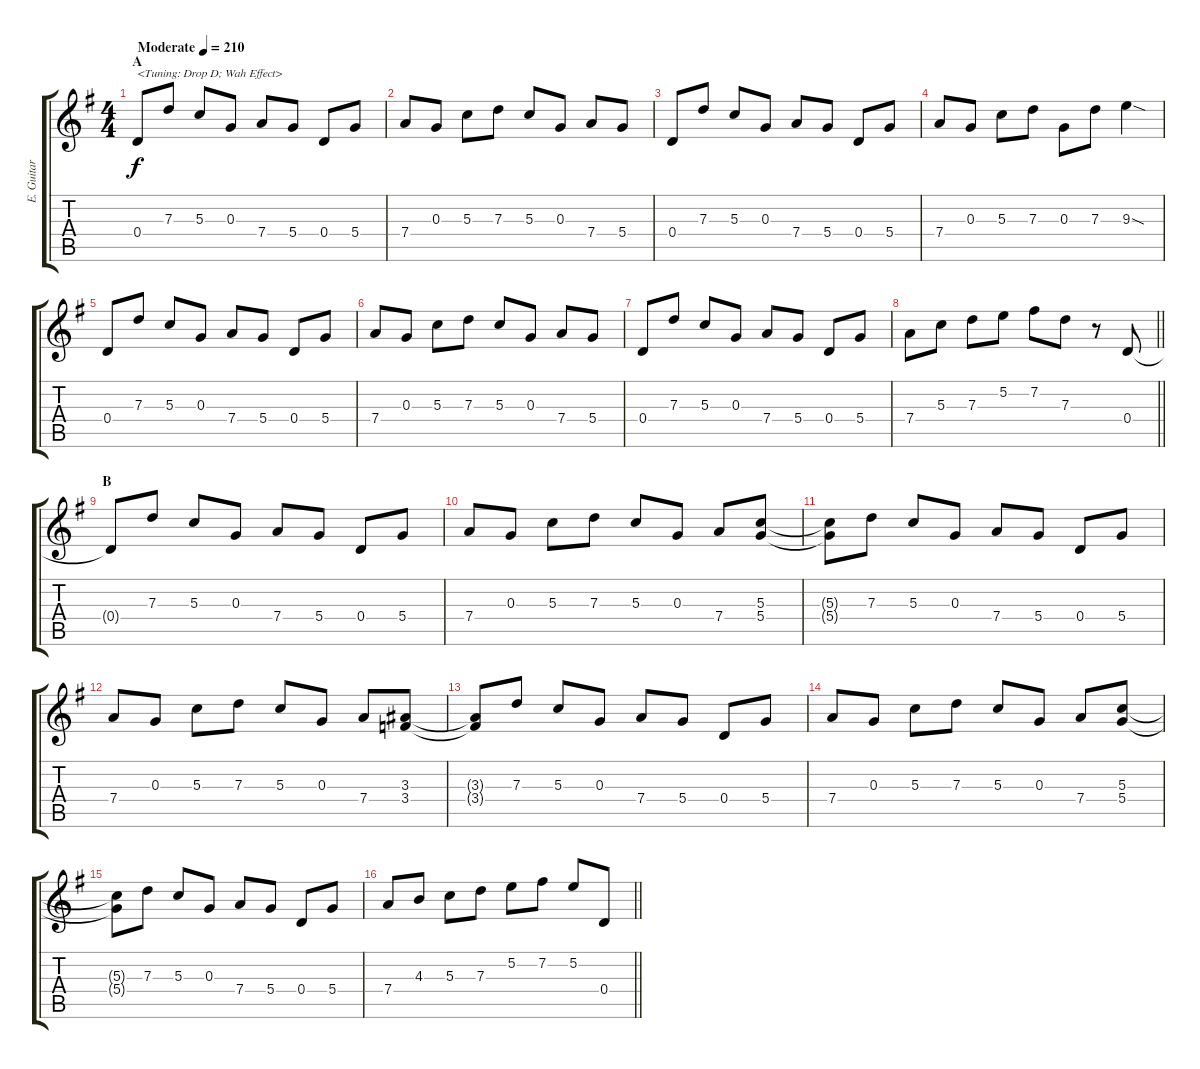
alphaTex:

\track ("E. Guitar I" "E. Guitar ") {instrument overdrivenguitar}
\staff {score tabs}
\tuning (E4 B3 G3 D3 A2 D2) {hide}
\ts (4 4)
\section ("" "A")
\tempo (210 "Moderate")
\clef g2
\ks g
0.4.8{txt "<Tuning: Drop D; Wah Effect>" dy f instrument overdrivenguitar} 7.3.8 5.3.8 0.3.8 7.4.8 5.4.8 0.4.8 5.4.8 |
7.4.8 0.3.8 5.3.8 7.3.8 5.3.8 0.3.8 7.4.8 5.4.8 |
0.4.8 7.3.8 5.3.8 0.3.8 7.4.8 5.4.8 0.4.8 5.4.8 |
7.4.8 0.3.8 5.3.8 7.3.8 0.3.8 7.3.8 9.3{sod}.4 |
0.4.8 7.3.8 5.3.8 0.3.8 7.4.8 5.4.8 0.4.8 5.4.8 |
7.4.8 0.3.8 5.3.8 7.3.8 5.3.8 0.3.8 7.4.8 5.4.8 |
0.4.8 7.3.8 5.3.8 0.3.8 7.4.8 5.4.8 0.4.8 5.4.8 |
\barLineRight lightlight
7.4.8 5.3.8 7.3.8 5.2.8 7.2.8 7.3.8 r.8 0.4.8 |
\section ("" "B")
0.4{t}.8 7.3.8 5.3.8 0.3.8 7.4.8 5.4.8 0.4.8 5.4.8 |
7.4.8 0.3.8 5.3.8 7.3.8 5.3.8 0.3.8 7.4.8 (5.3 5.4).8 |
(5.3{t} 5.4{t}).8 7.3.8 5.3.8 0.3.8 7.4.8 5.4.8 0.4.8 5.4.8 |
7.4.8 0.3.8 5.3.8 7.3.8 5.3.8 0.3.8 7.4.8 (3.3 3.4).8 |
(3.3{t} 3.4{t}).8 7.3.8 5.3.8 0.3.8 7.4.8 5.4.8 0.4.8 5.4.8 |
7.4.8 0.3.8 5.3.8 7.3.8 5.3.8 0.3.8 7.4.8 (5.3 5.4).8 |
(5.3{t} 5.4{t}).8 7.3.8 5.3.8 0.3.8 7.4.8 5.4.8 0.4.8 5.4.8 |
\barLineRight lightlight
7.4.8 4.3.8 5.3.8 7.3.8 5.2.8 7.2.8 5.2.8 0.4.8
